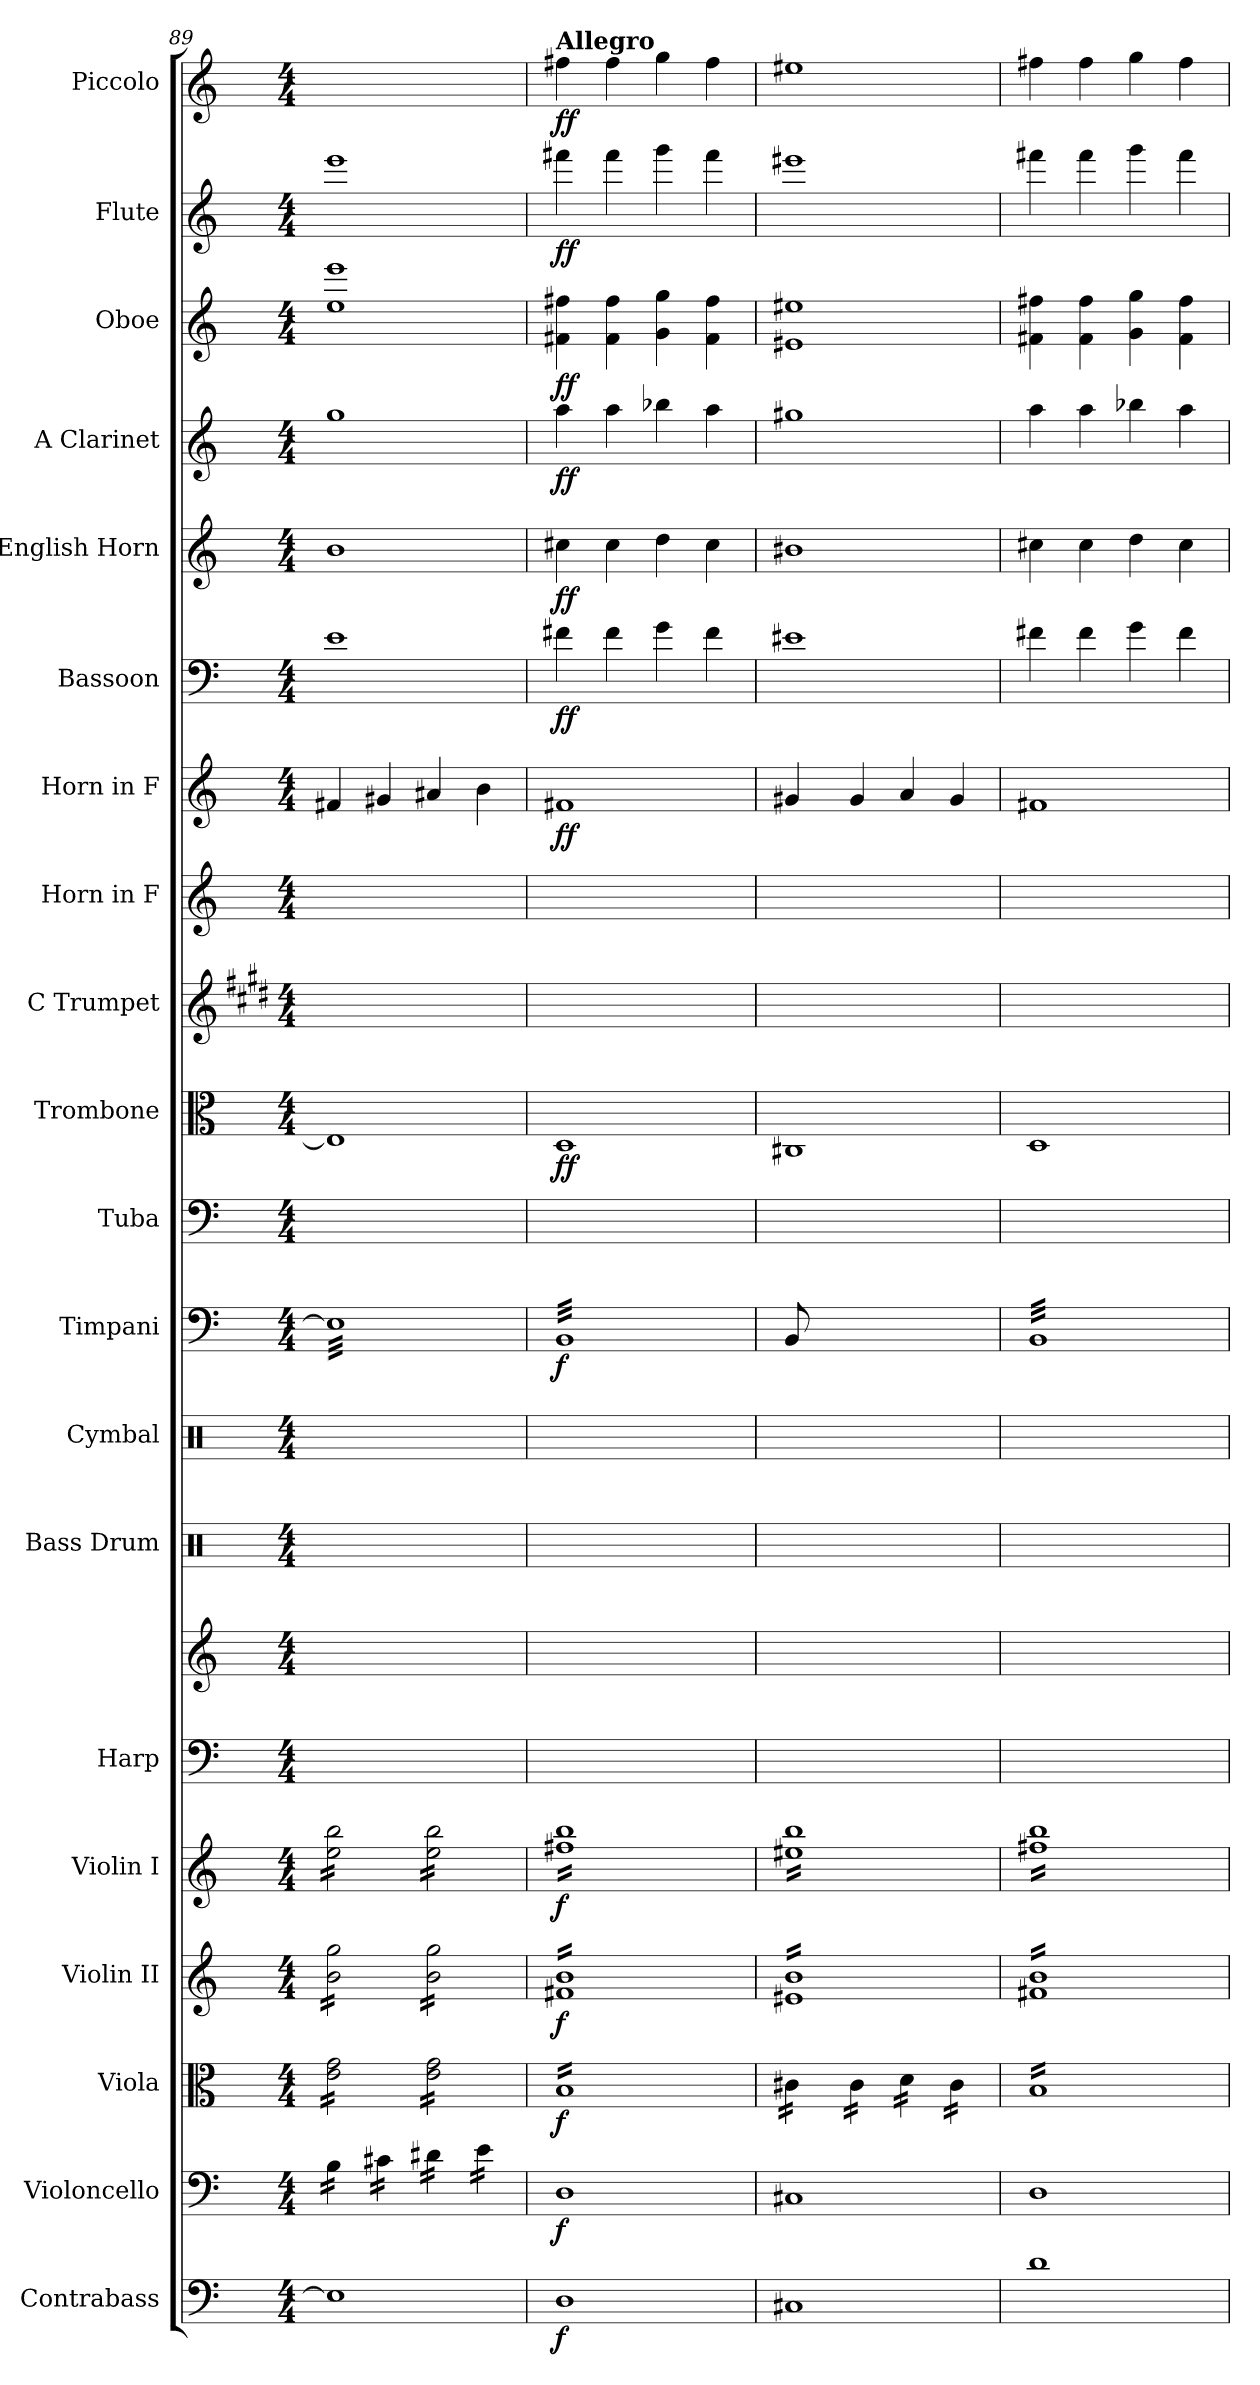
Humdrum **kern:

**kern	**dynam	**kern	**dynam	**kern	**dynam	**kern	**dynam	**kern	**dynam	**kern	**kern	**kern	**kern	**kern	**dynam	**kern	**kern	**dynam	**kern	**kern	**kern	**dynam	**kern	**dynam	**kern	**dynam	**kern	**dynam	**kern	**dynam	**kern	**dynam	**kern	**dynam
*part20	*part20	*part19	*part19	*part18	*part18	*part17	*part17	*part16	*part16	*part15	*part15	*part14	*part13	*part12	*part12	*part11	*part10	*part10	*part9	*part8	*part7	*part7	*part6	*part6	*part5	*part5	*part4	*part4	*part3	*part3	*part2	*part2	*part1	*part1
*staff21	*staff21	*staff20	*staff20	*staff19	*staff19	*staff18	*staff18	*staff17	*staff17	*staff16	*staff15	*staff14	*staff13	*staff12	*staff12	*staff11	*staff10	*staff10	*staff9	*staff8	*staff7	*staff7	*staff6	*staff6	*staff5	*staff5	*staff4	*staff4	*staff3	*staff3	*staff2	*staff2	*staff1	*staff1
*I"Contrabass	*	*I"Violoncello	*	*I"Viola	*	*I"Violin II	*	*I"Violin I	*	*I"Harp	*	*I"Bass Drum	*I"Cymbal	*I"Timpani	*	*I"Tuba	*I"Trombone	*	*I"C Trumpet	*I"Horn in F	*I"Horn in F	*	*I"Bassoon	*	*I"English Horn	*	*I"A Clarinet	*	*I"Oboe	*	*I"Flute	*	*I"Piccolo	*
*I'Cb.	*	*I'Vlc.	*	*I'Vla.	*	*I'Vln.II	*	*I'Vln.I	*	*I'Hrp.	*	*I'B. Dr.	*I'Cym.	*I'Timp.	*	*I'Tba.	*I'Trb.	*	*I'C Tpt.	*	*	*	*I'Bsn.	*	*I'E. Hn.	*	*I'A Cl.	*	*I'Ob.	*	*I'Fl.	*	*I'Picc.	*
*clefF4	*	*clefF4	*	*clefC3	*	*clefG2	*	*clefG2	*	*clefF4	*clefG2	*clefX	*clefX	*clefF4	*	*clefF4	*clefC3	*	*clefG2	*clefG2	*clefG2	*	*clefF4	*	*clefG2	*	*clefG2	*	*clefG2	*	*clefG2	*	*clefG2	*
*ITrd7c12	*	*	*	*	*	*	*	*	*	*	*	*	*	*	*	*	*	*	*	*ITrd4c7	*ITrd4c7	*	*	*	*ITrd4c7	*	*ITrd2c3	*	*	*	*	*	*ITrd-7c-12	*
*k[]	*	*k[]	*	*k[]	*	*k[]	*	*k[]	*	*k[]	*k[]	*k[]	*k[]	*k[]	*	*k[]	*k[]	*	*k[f#c#g#d#]	*k[b-]	*k[b-]	*	*k[]	*	*k[b-]	*	*k[f#c#g#]	*	*k[]	*	*k[]	*	*k[]	*
*M4/4	*	*M4/4	*	*M4/4	*	*M4/4	*	*M4/4	*	*M4/4	*M4/4	*M4/4	*M4/4	*M4/4	*	*M4/4	*M4/4	*	*M4/4	*M4/4	*M4/4	*	*M4/4	*	*M4/4	*	*M4/4	*	*M4/4	*	*M4/4	*	*M4/4	*
=89	=89	=89	=89	=89	=89	=89	=89	=89	=89	=89	=89	=89	=89	=89	=89	=89	=89	=89	=89	=89	=89	=89	=89	=89	=89	=89	=89	=89	=89	=89	=89	=89	=89	=89
*	*	*tremolo	*	*	*	*	*	*	*	*	*	*	*	*	*	*	*	*	*	*	*	*	*	*	*	*	*	*	*	*	*	*	*	*
*	*	*	*	*tremolo	*	*	*	*	*	*	*	*	*	*	*	*	*	*	*	*	*	*	*	*	*	*	*	*	*	*	*	*	*	*
*	*	*	*	*	*	*tremolo	*	*	*	*	*	*	*	*	*	*	*	*	*	*	*	*	*	*	*	*	*	*	*	*	*	*	*	*
*	*	*	*	*	*	*	*	*tremolo	*	*	*	*	*	*	*	*	*	*	*	*	*	*	*	*	*	*	*	*	*	*	*	*	*	*
*	*	*	*	*	*	*	*	*	*	*	*	*	*	*tremolo	*	*	*	*	*	*	*	*	*	*	*	*	*	*	*	*	*	*	*	*
1EE]	.	16B\LL	.	16e\ 16g\LL	.	16b\ 16gg\LL	.	16ee\ 16bb\LL	.	1ryy	1ryy	1ryy	1ryy	32E]LLL	.	1ryy	1E]	.	1ryy	1ryy	4Bn/	.	1e	.	1e	.	1ee	.	1ee 1eee	.	1eee	.	1ryy	.
.	.	.	.	.	.	.	.	.	.	.	.	.	.	32E	.	.	.	.	.	.	.	.	.	.	.	.	.	.	.	.	.	.	.	.
.	.	16B\	.	16e\ 16g\	.	16b\ 16gg\	.	16ee\ 16bb\	.	.	.	.	.	32E	.	.	.	.	.	.	.	.	.	.	.	.	.	.	.	.	.	.	.	.
.	.	.	.	.	.	.	.	.	.	.	.	.	.	32E	.	.	.	.	.	.	.	.	.	.	.	.	.	.	.	.	.	.	.	.
.	.	16B\	.	16e\ 16g\	.	16b\ 16gg\	.	16ee\ 16bb\	.	.	.	.	.	32E	.	.	.	.	.	.	.	.	.	.	.	.	.	.	.	.	.	.	.	.
.	.	.	.	.	.	.	.	.	.	.	.	.	.	32E	.	.	.	.	.	.	.	.	.	.	.	.	.	.	.	.	.	.	.	.
.	.	16B\JJ	.	16e\ 16g\	.	16b\ 16gg\	.	16ee\ 16bb\	.	.	.	.	.	32E	.	.	.	.	.	.	.	.	.	.	.	.	.	.	.	.	.	.	.	.
.	.	.	.	.	.	.	.	.	.	.	.	.	.	32E	.	.	.	.	.	.	.	.	.	.	.	.	.	.	.	.	.	.	.	.
.	.	16c#X\LL	.	16e\ 16g\	.	16b\ 16gg\	.	16ee\ 16bb\	.	.	.	.	.	32E	.	.	.	.	.	.	4c#X/	.	.	.	.	.	.	.	.	.	.	.	.	.
.	.	.	.	.	.	.	.	.	.	.	.	.	.	32E	.	.	.	.	.	.	.	.	.	.	.	.	.	.	.	.	.	.	.	.
.	.	16c#X\	.	16e\ 16g\	.	16b\ 16gg\	.	16ee\ 16bb\	.	.	.	.	.	32E	.	.	.	.	.	.	.	.	.	.	.	.	.	.	.	.	.	.	.	.
.	.	.	.	.	.	.	.	.	.	.	.	.	.	32E	.	.	.	.	.	.	.	.	.	.	.	.	.	.	.	.	.	.	.	.
.	.	16c#X\	.	16e\ 16g\	.	16b\ 16gg\	.	16ee\ 16bb\	.	.	.	.	.	32E	.	.	.	.	.	.	.	.	.	.	.	.	.	.	.	.	.	.	.	.
.	.	.	.	.	.	.	.	.	.	.	.	.	.	32E	.	.	.	.	.	.	.	.	.	.	.	.	.	.	.	.	.	.	.	.
.	.	16c#X\JJ	.	16e\ 16g\JJ	.	16b\ 16gg\JJ	.	16ee\ 16bb\JJ	.	.	.	.	.	32E	.	.	.	.	.	.	.	.	.	.	.	.	.	.	.	.	.	.	.	.
.	.	.	.	.	.	.	.	.	.	.	.	.	.	32E	.	.	.	.	.	.	.	.	.	.	.	.	.	.	.	.	.	.	.	.
.	.	16d#X\LL	.	16e\ 16g\LL	.	16b\ 16gg\LL	.	16ee\ 16bb\LL	.	.	.	.	.	32E	.	.	.	.	.	.	4d#X/	.	.	.	.	.	.	.	.	.	.	.	.	.
.	.	.	.	.	.	.	.	.	.	.	.	.	.	32E	.	.	.	.	.	.	.	.	.	.	.	.	.	.	.	.	.	.	.	.
.	.	16d#X\	.	16e\ 16g\	.	16b\ 16gg\	.	16ee\ 16bb\	.	.	.	.	.	32E	.	.	.	.	.	.	.	.	.	.	.	.	.	.	.	.	.	.	.	.
.	.	.	.	.	.	.	.	.	.	.	.	.	.	32E	.	.	.	.	.	.	.	.	.	.	.	.	.	.	.	.	.	.	.	.
.	.	16d#X\	.	16e\ 16g\	.	16b\ 16gg\	.	16ee\ 16bb\	.	.	.	.	.	32E	.	.	.	.	.	.	.	.	.	.	.	.	.	.	.	.	.	.	.	.
.	.	.	.	.	.	.	.	.	.	.	.	.	.	32E	.	.	.	.	.	.	.	.	.	.	.	.	.	.	.	.	.	.	.	.
.	.	16d#X\JJ	.	16e\ 16g\	.	16b\ 16gg\	.	16ee\ 16bb\	.	.	.	.	.	32E	.	.	.	.	.	.	.	.	.	.	.	.	.	.	.	.	.	.	.	.
.	.	.	.	.	.	.	.	.	.	.	.	.	.	32E	.	.	.	.	.	.	.	.	.	.	.	.	.	.	.	.	.	.	.	.
.	.	16e\LL	.	16e\ 16g\	.	16b\ 16gg\	.	16ee\ 16bb\	.	.	.	.	.	32E	.	.	.	.	.	.	4e\	.	.	.	.	.	.	.	.	.	.	.	.	.
.	.	.	.	.	.	.	.	.	.	.	.	.	.	32E	.	.	.	.	.	.	.	.	.	.	.	.	.	.	.	.	.	.	.	.
.	.	16e\	.	16e\ 16g\	.	16b\ 16gg\	.	16ee\ 16bb\	.	.	.	.	.	32E	.	.	.	.	.	.	.	.	.	.	.	.	.	.	.	.	.	.	.	.
.	.	.	.	.	.	.	.	.	.	.	.	.	.	32E	.	.	.	.	.	.	.	.	.	.	.	.	.	.	.	.	.	.	.	.
.	.	16e\	.	16e\ 16g\	.	16b\ 16gg\	.	16ee\ 16bb\	.	.	.	.	.	32E	.	.	.	.	.	.	.	.	.	.	.	.	.	.	.	.	.	.	.	.
.	.	.	.	.	.	.	.	.	.	.	.	.	.	32E	.	.	.	.	.	.	.	.	.	.	.	.	.	.	.	.	.	.	.	.
.	.	16e\JJ	.	16e\ 16g\JJ	.	16b\ 16gg\JJ	.	16ee\ 16bb\JJ	.	.	.	.	.	32E	.	.	.	.	.	.	.	.	.	.	.	.	.	.	.	.	.	.	.	.
*	*	*Xtremolo	*	*	*	*	*	*	*	*	*	*	*	*	*	*	*	*	*	*	*	*	*	*	*	*	*	*	*	*	*	*	*	*
.	.	.	.	.	.	.	.	.	.	.	.	.	.	32EJJJ	.	.	.	.	.	.	.	.	.	.	.	.	.	.	.	.	.	.	.	.
=90	=90	=90	=90	=90	=90	=90	=90	=90	=90	=90	=90	=90	=90	=90	=90	=90	=90	=90	=90	=90	=90	=90	=90	=90	=90	=90	=90	=90	=90	=90	=90	=90	=90	=90
*	*	*	*	*	*	*	*	*	*	*	*	*	*	*	*	*	*	*	*	*	*	*	*	*	*	*	*	*	*	*	*	*	*MM106	*
!	!	!	!	!	!	!	!	!	!	!	!	!	!	!	!	!	!	!	!	!	!	!	!	!	!	!	!	!	!	!	!	!	!LO:TX:a:B:t=Allegro	!
!	!LO:DY:b	!	!LO:DY:b	!	!LO:DY:b	!	!LO:DY:b	!	!LO:DY:b	!	!	!	!	!	!LO:DY:b	!	!	!LO:DY:b	!	!	!	!LO:DY:b	!	!LO:DY:b	!	!LO:DY:b	!	!LO:DY:b	!	!LO:DY:b	!	!LO:DY:b	!	!LO:DY:b
1DD	f	1D	f	16BLL	f	16f#X 16bLL	f	16ff#X 16bbLL	f	1ryy	1ryy	1ryy	1ryy	32BBLLL	f	1ryy	1D	ff	1ryy	1ryy	1Bn	ff	4f#X\	ff	4f#X\	ff	4ff#\	ff	4f#X\ 4ff#X\	ff	4fff#X\	ff	4fff#X\	ff
.	.	.	.	.	.	.	.	.	.	.	.	.	.	32BB	.	.	.	.	.	.	.	.	.	.	.	.	.	.	.	.	.	.	.	.
.	.	.	.	16B	.	16f#X 16b	.	16ff#X 16bb	.	.	.	.	.	32BB	.	.	.	.	.	.	.	.	.	.	.	.	.	.	.	.	.	.	.	.
.	.	.	.	.	.	.	.	.	.	.	.	.	.	32BB	.	.	.	.	.	.	.	.	.	.	.	.	.	.	.	.	.	.	.	.
.	.	.	.	16B	.	16f#X 16b	.	16ff#X 16bb	.	.	.	.	.	32BB	.	.	.	.	.	.	.	.	.	.	.	.	.	.	.	.	.	.	.	.
.	.	.	.	.	.	.	.	.	.	.	.	.	.	32BB	.	.	.	.	.	.	.	.	.	.	.	.	.	.	.	.	.	.	.	.
.	.	.	.	16B	.	16f#X 16b	.	16ff#X 16bb	.	.	.	.	.	32BB	.	.	.	.	.	.	.	.	.	.	.	.	.	.	.	.	.	.	.	.
.	.	.	.	.	.	.	.	.	.	.	.	.	.	32BB	.	.	.	.	.	.	.	.	.	.	.	.	.	.	.	.	.	.	.	.
.	.	.	.	16B	.	16f#X 16b	.	16ff#X 16bb	.	.	.	.	.	32BB	.	.	.	.	.	.	.	.	4f#\	.	4f#\	.	4ff#\	.	4f#\ 4ff#\	.	4fff#\	.	4fff#\	.
.	.	.	.	.	.	.	.	.	.	.	.	.	.	32BB	.	.	.	.	.	.	.	.	.	.	.	.	.	.	.	.	.	.	.	.
.	.	.	.	16B	.	16f#X 16b	.	16ff#X 16bb	.	.	.	.	.	32BB	.	.	.	.	.	.	.	.	.	.	.	.	.	.	.	.	.	.	.	.
.	.	.	.	.	.	.	.	.	.	.	.	.	.	32BB	.	.	.	.	.	.	.	.	.	.	.	.	.	.	.	.	.	.	.	.
.	.	.	.	16B	.	16f#X 16b	.	16ff#X 16bb	.	.	.	.	.	32BB	.	.	.	.	.	.	.	.	.	.	.	.	.	.	.	.	.	.	.	.
.	.	.	.	.	.	.	.	.	.	.	.	.	.	32BB	.	.	.	.	.	.	.	.	.	.	.	.	.	.	.	.	.	.	.	.
.	.	.	.	16B	.	16f#X 16b	.	16ff#X 16bb	.	.	.	.	.	32BB	.	.	.	.	.	.	.	.	.	.	.	.	.	.	.	.	.	.	.	.
.	.	.	.	.	.	.	.	.	.	.	.	.	.	32BB	.	.	.	.	.	.	.	.	.	.	.	.	.	.	.	.	.	.	.	.
.	.	.	.	16B	.	16f#X 16b	.	16ff#X 16bb	.	.	.	.	.	32BB	.	.	.	.	.	.	.	.	4g\	.	4g\	.	4ggn\	.	4g\ 4gg\	.	4ggg\	.	4ggg\	.
.	.	.	.	.	.	.	.	.	.	.	.	.	.	32BB	.	.	.	.	.	.	.	.	.	.	.	.	.	.	.	.	.	.	.	.
.	.	.	.	16B	.	16f#X 16b	.	16ff#X 16bb	.	.	.	.	.	32BB	.	.	.	.	.	.	.	.	.	.	.	.	.	.	.	.	.	.	.	.
.	.	.	.	.	.	.	.	.	.	.	.	.	.	32BB	.	.	.	.	.	.	.	.	.	.	.	.	.	.	.	.	.	.	.	.
.	.	.	.	16B	.	16f#X 16b	.	16ff#X 16bb	.	.	.	.	.	32BB	.	.	.	.	.	.	.	.	.	.	.	.	.	.	.	.	.	.	.	.
.	.	.	.	.	.	.	.	.	.	.	.	.	.	32BB	.	.	.	.	.	.	.	.	.	.	.	.	.	.	.	.	.	.	.	.
.	.	.	.	16B	.	16f#X 16b	.	16ff#X 16bb	.	.	.	.	.	32BB	.	.	.	.	.	.	.	.	.	.	.	.	.	.	.	.	.	.	.	.
.	.	.	.	.	.	.	.	.	.	.	.	.	.	32BB	.	.	.	.	.	.	.	.	.	.	.	.	.	.	.	.	.	.	.	.
.	.	.	.	16B	.	16f#X 16b	.	16ff#X 16bb	.	.	.	.	.	32BB	.	.	.	.	.	.	.	.	4f#\	.	4f#\	.	4ff#\	.	4f#\ 4ff#\	.	4fff#\	.	4fff#\	.
.	.	.	.	.	.	.	.	.	.	.	.	.	.	32BB	.	.	.	.	.	.	.	.	.	.	.	.	.	.	.	.	.	.	.	.
.	.	.	.	16B	.	16f#X 16b	.	16ff#X 16bb	.	.	.	.	.	32BB	.	.	.	.	.	.	.	.	.	.	.	.	.	.	.	.	.	.	.	.
.	.	.	.	.	.	.	.	.	.	.	.	.	.	32BB	.	.	.	.	.	.	.	.	.	.	.	.	.	.	.	.	.	.	.	.
.	.	.	.	16B	.	16f#X 16b	.	16ff#X 16bb	.	.	.	.	.	32BB	.	.	.	.	.	.	.	.	.	.	.	.	.	.	.	.	.	.	.	.
.	.	.	.	.	.	.	.	.	.	.	.	.	.	32BB	.	.	.	.	.	.	.	.	.	.	.	.	.	.	.	.	.	.	.	.
.	.	.	.	16BJJ	.	16f#X 16bJJ	.	16ff#X 16bbJJ	.	.	.	.	.	32BB	.	.	.	.	.	.	.	.	.	.	.	.	.	.	.	.	.	.	.	.
.	.	.	.	.	.	.	.	.	.	.	.	.	.	32BBJJJ	.	.	.	.	.	.	.	.	.	.	.	.	.	.	.	.	.	.	.	.
*	*	*	*	*	*	*	*	*	*	*	*	*	*	*Xtremolo	*	*	*	*	*	*	*	*	*	*	*	*	*	*	*	*	*	*	*	*
=91	=91	=91	=91	=91	=91	=91	=91	=91	=91	=91	=91	=91	=91	=91	=91	=91	=91	=91	=91	=91	=91	=91	=91	=91	=91	=91	=91	=91	=91	=91	=91	=91	=91	=91
1CC#X	.	1C#X	.	16c#X\LL	.	16e#X 16bLL	.	16ee#X 16bbLL	.	1ryy	1ryy	1ryy	1ryy	8BB/	.	1ryy	1C#X	.	1ryy	1ryy	4c#X/	.	1e#X	.	1e#X	.	1ee#X	.	1e#X 1ee#X	.	1eee#X	.	1eee#X	.
.	.	.	.	16c#X\	.	16e#X 16b	.	16ee#X 16bb	.	.	.	.	.	.	.	.	.	.	.	.	.	.	.	.	.	.	.	.	.	.	.	.	.	.
.	.	.	.	16c#X\	.	16e#X 16b	.	16ee#X 16bb	.	.	.	.	.	2..ryy	.	.	.	.	.	.	.	.	.	.	.	.	.	.	.	.	.	.	.	.
.	.	.	.	16c#X\JJ	.	16e#X 16b	.	16ee#X 16bb	.	.	.	.	.	.	.	.	.	.	.	.	.	.	.	.	.	.	.	.	.	.	.	.	.	.
.	.	.	.	16c#\LL	.	16e#X 16b	.	16ee#X 16bb	.	.	.	.	.	.	.	.	.	.	.	.	4c#/	.	.	.	.	.	.	.	.	.	.	.	.	.
.	.	.	.	16c#\	.	16e#X 16b	.	16ee#X 16bb	.	.	.	.	.	.	.	.	.	.	.	.	.	.	.	.	.	.	.	.	.	.	.	.	.	.
.	.	.	.	16c#\	.	16e#X 16b	.	16ee#X 16bb	.	.	.	.	.	.	.	.	.	.	.	.	.	.	.	.	.	.	.	.	.	.	.	.	.	.
.	.	.	.	16c#\JJ	.	16e#X 16b	.	16ee#X 16bb	.	.	.	.	.	.	.	.	.	.	.	.	.	.	.	.	.	.	.	.	.	.	.	.	.	.
.	.	.	.	16d\LL	.	16e#X 16b	.	16ee#X 16bb	.	.	.	.	.	.	.	.	.	.	.	.	4d/	.	.	.	.	.	.	.	.	.	.	.	.	.
.	.	.	.	16d\	.	16e#X 16b	.	16ee#X 16bb	.	.	.	.	.	.	.	.	.	.	.	.	.	.	.	.	.	.	.	.	.	.	.	.	.	.
.	.	.	.	16d\	.	16e#X 16b	.	16ee#X 16bb	.	.	.	.	.	.	.	.	.	.	.	.	.	.	.	.	.	.	.	.	.	.	.	.	.	.
.	.	.	.	16d\JJ	.	16e#X 16b	.	16ee#X 16bb	.	.	.	.	.	.	.	.	.	.	.	.	.	.	.	.	.	.	.	.	.	.	.	.	.	.
.	.	.	.	16c#\LL	.	16e#X 16b	.	16ee#X 16bb	.	.	.	.	.	.	.	.	.	.	.	.	4c#/	.	.	.	.	.	.	.	.	.	.	.	.	.
.	.	.	.	16c#\	.	16e#X 16b	.	16ee#X 16bb	.	.	.	.	.	.	.	.	.	.	.	.	.	.	.	.	.	.	.	.	.	.	.	.	.	.
.	.	.	.	16c#\	.	16e#X 16b	.	16ee#X 16bb	.	.	.	.	.	.	.	.	.	.	.	.	.	.	.	.	.	.	.	.	.	.	.	.	.	.
.	.	.	.	16c#\JJ	.	16e#X 16bJJ	.	16ee#X 16bbJJ	.	.	.	.	.	.	.	.	.	.	.	.	.	.	.	.	.	.	.	.	.	.	.	.	.	.
=92	=92	=92	=92	=92	=92	=92	=92	=92	=92	=92	=92	=92	=92	=92	=92	=92	=92	=92	=92	=92	=92	=92	=92	=92	=92	=92	=92	=92	=92	=92	=92	=92	=92	=92
*	*	*	*	*	*	*	*	*	*	*	*	*	*	*tremolo	*	*	*	*	*	*	*	*	*	*	*	*	*	*	*	*	*	*	*	*
1D	.	1D	.	16BLL	.	16f#X 16bLL	.	16ff#X 16bbLL	.	1ryy	1ryy	1ryy	1ryy	32BBLLL	.	1ryy	1D	.	1ryy	1ryy	1Bn	.	4f#X\	.	4f#X\	.	4ff#\	.	4f#X\ 4ff#X\	.	4fff#X\	.	4fff#X\	.
.	.	.	.	.	.	.	.	.	.	.	.	.	.	32BB	.	.	.	.	.	.	.	.	.	.	.	.	.	.	.	.	.	.	.	.
.	.	.	.	16B	.	16f#X 16b	.	16ff#X 16bb	.	.	.	.	.	32BB	.	.	.	.	.	.	.	.	.	.	.	.	.	.	.	.	.	.	.	.
.	.	.	.	.	.	.	.	.	.	.	.	.	.	32BB	.	.	.	.	.	.	.	.	.	.	.	.	.	.	.	.	.	.	.	.
.	.	.	.	16B	.	16f#X 16b	.	16ff#X 16bb	.	.	.	.	.	32BB	.	.	.	.	.	.	.	.	.	.	.	.	.	.	.	.	.	.	.	.
.	.	.	.	.	.	.	.	.	.	.	.	.	.	32BB	.	.	.	.	.	.	.	.	.	.	.	.	.	.	.	.	.	.	.	.
.	.	.	.	16B	.	16f#X 16b	.	16ff#X 16bb	.	.	.	.	.	32BB	.	.	.	.	.	.	.	.	.	.	.	.	.	.	.	.	.	.	.	.
.	.	.	.	.	.	.	.	.	.	.	.	.	.	32BB	.	.	.	.	.	.	.	.	.	.	.	.	.	.	.	.	.	.	.	.
.	.	.	.	16B	.	16f#X 16b	.	16ff#X 16bb	.	.	.	.	.	32BB	.	.	.	.	.	.	.	.	4f#\	.	4f#\	.	4ff#\	.	4f#\ 4ff#\	.	4fff#\	.	4fff#\	.
.	.	.	.	.	.	.	.	.	.	.	.	.	.	32BB	.	.	.	.	.	.	.	.	.	.	.	.	.	.	.	.	.	.	.	.
.	.	.	.	16B	.	16f#X 16b	.	16ff#X 16bb	.	.	.	.	.	32BB	.	.	.	.	.	.	.	.	.	.	.	.	.	.	.	.	.	.	.	.
.	.	.	.	.	.	.	.	.	.	.	.	.	.	32BB	.	.	.	.	.	.	.	.	.	.	.	.	.	.	.	.	.	.	.	.
.	.	.	.	16B	.	16f#X 16b	.	16ff#X 16bb	.	.	.	.	.	32BB	.	.	.	.	.	.	.	.	.	.	.	.	.	.	.	.	.	.	.	.
.	.	.	.	.	.	.	.	.	.	.	.	.	.	32BB	.	.	.	.	.	.	.	.	.	.	.	.	.	.	.	.	.	.	.	.
.	.	.	.	16B	.	16f#X 16b	.	16ff#X 16bb	.	.	.	.	.	32BB	.	.	.	.	.	.	.	.	.	.	.	.	.	.	.	.	.	.	.	.
.	.	.	.	.	.	.	.	.	.	.	.	.	.	32BB	.	.	.	.	.	.	.	.	.	.	.	.	.	.	.	.	.	.	.	.
.	.	.	.	16B	.	16f#X 16b	.	16ff#X 16bb	.	.	.	.	.	32BB	.	.	.	.	.	.	.	.	4g\	.	4g\	.	4ggn\	.	4g\ 4gg\	.	4ggg\	.	4ggg\	.
.	.	.	.	.	.	.	.	.	.	.	.	.	.	32BB	.	.	.	.	.	.	.	.	.	.	.	.	.	.	.	.	.	.	.	.
.	.	.	.	16B	.	16f#X 16b	.	16ff#X 16bb	.	.	.	.	.	32BB	.	.	.	.	.	.	.	.	.	.	.	.	.	.	.	.	.	.	.	.
.	.	.	.	.	.	.	.	.	.	.	.	.	.	32BB	.	.	.	.	.	.	.	.	.	.	.	.	.	.	.	.	.	.	.	.
.	.	.	.	16B	.	16f#X 16b	.	16ff#X 16bb	.	.	.	.	.	32BB	.	.	.	.	.	.	.	.	.	.	.	.	.	.	.	.	.	.	.	.
.	.	.	.	.	.	.	.	.	.	.	.	.	.	32BB	.	.	.	.	.	.	.	.	.	.	.	.	.	.	.	.	.	.	.	.
.	.	.	.	16B	.	16f#X 16b	.	16ff#X 16bb	.	.	.	.	.	32BB	.	.	.	.	.	.	.	.	.	.	.	.	.	.	.	.	.	.	.	.
.	.	.	.	.	.	.	.	.	.	.	.	.	.	32BB	.	.	.	.	.	.	.	.	.	.	.	.	.	.	.	.	.	.	.	.
.	.	.	.	16B	.	16f#X 16b	.	16ff#X 16bb	.	.	.	.	.	32BB	.	.	.	.	.	.	.	.	4f#\	.	4f#\	.	4ff#\	.	4f#\ 4ff#\	.	4fff#\	.	4fff#\	.
.	.	.	.	.	.	.	.	.	.	.	.	.	.	32BB	.	.	.	.	.	.	.	.	.	.	.	.	.	.	.	.	.	.	.	.
.	.	.	.	16B	.	16f#X 16b	.	16ff#X 16bb	.	.	.	.	.	32BB	.	.	.	.	.	.	.	.	.	.	.	.	.	.	.	.	.	.	.	.
.	.	.	.	.	.	.	.	.	.	.	.	.	.	32BB	.	.	.	.	.	.	.	.	.	.	.	.	.	.	.	.	.	.	.	.
.	.	.	.	16B	.	16f#X 16b	.	16ff#X 16bb	.	.	.	.	.	32BB	.	.	.	.	.	.	.	.	.	.	.	.	.	.	.	.	.	.	.	.
.	.	.	.	.	.	.	.	.	.	.	.	.	.	32BB	.	.	.	.	.	.	.	.	.	.	.	.	.	.	.	.	.	.	.	.
.	.	.	.	16BJJ	.	16f#X 16bJJ	.	16ff#X 16bbJJ	.	.	.	.	.	32BB	.	.	.	.	.	.	.	.	.	.	.	.	.	.	.	.	.	.	.	.
*	*	*	*	*	*	*	*	*Xtremolo	*	*	*	*	*	*	*	*	*	*	*	*	*	*	*	*	*	*	*	*	*	*	*	*	*	*
*	*	*	*	*	*	*Xtremolo	*	*	*	*	*	*	*	*	*	*	*	*	*	*	*	*	*	*	*	*	*	*	*	*	*	*	*	*
*	*	*	*	*Xtremolo	*	*	*	*	*	*	*	*	*	*	*	*	*	*	*	*	*	*	*	*	*	*	*	*	*	*	*	*	*	*
.	.	.	.	.	.	.	.	.	.	.	.	.	.	32BBJJJ	.	.	.	.	.	.	.	.	.	.	.	.	.	.	.	.	.	.	.	.
*	*	*	*	*	*	*	*	*	*	*	*	*	*	*Xtremolo	*	*	*	*	*	*	*	*	*	*	*	*	*	*	*	*	*	*	*	*
=	=	=	=	=	=	=	=	=	=	=	=	=	=	=	=	=	=	=	=	=	=	=	=	=	=	=	=	=	=	=	=	=	=	=
*-	*-	*-	*-	*-	*-	*-	*-	*-	*-	*-	*-	*-	*-	*-	*-	*-	*-	*-	*-	*-	*-	*-	*-	*-	*-	*-	*-	*-	*-	*-	*-	*-	*-	*-
